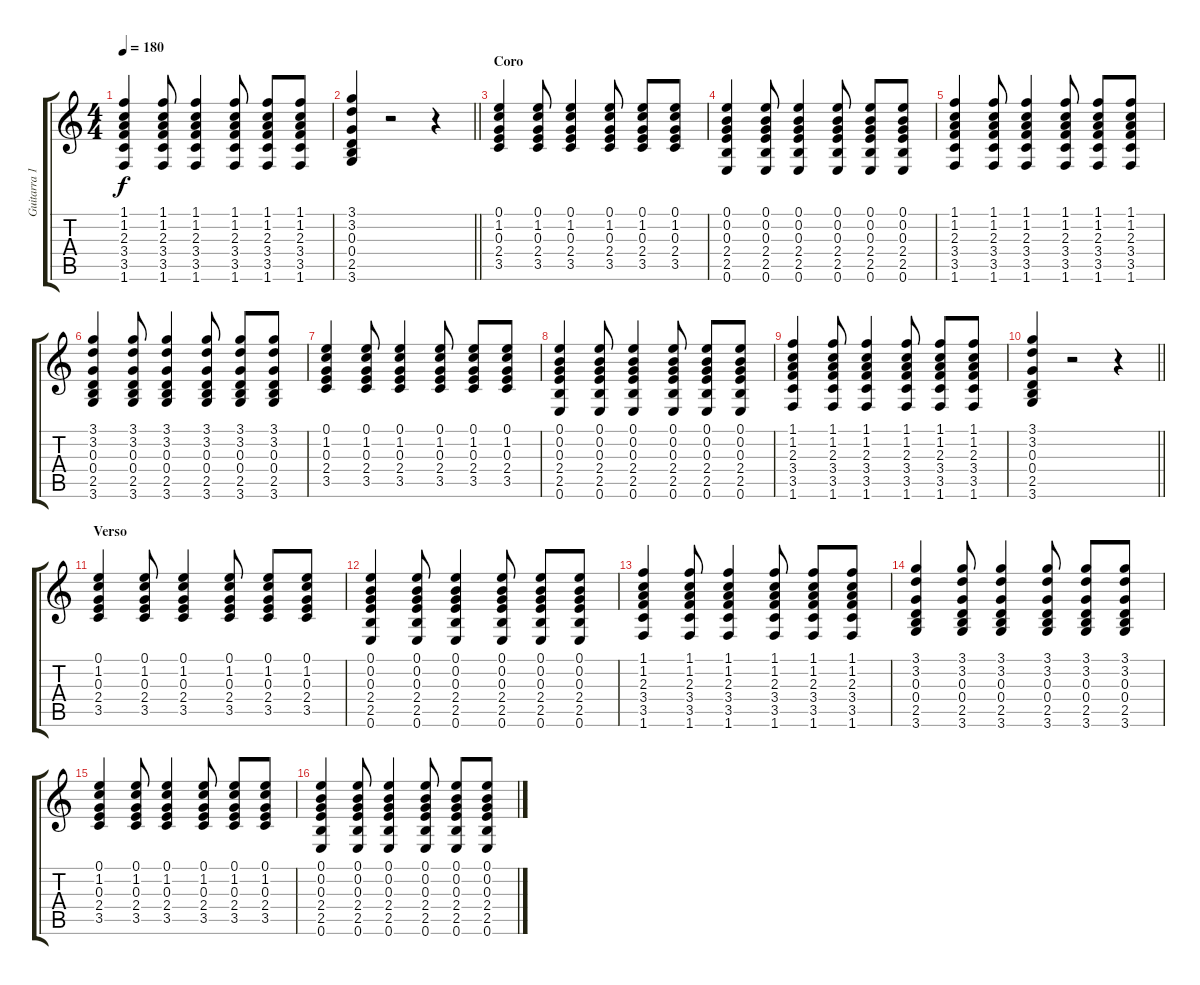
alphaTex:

\track ("Guitarra 1" "Guitarra 1") {instrument acousticguitarnylon}
\staff {score tabs}
\tuning (E4 B3 G3 D3 A2 E2) {hide}
\ts (4 4)
\tempo 180
\clef g2
\ks c
(1.1 1.2 2.3 3.4 3.5 1.6).4{dy f} (1.1 1.2 2.3 3.4 3.5 1.6).8 (1.1 1.2 2.3 3.4 3.5 1.6).4 (1.1 1.2 2.3 3.4 3.5 1.6).8 (1.1 1.2 2.3 3.4 3.5 1.6).8 (1.1 1.2 2.3 3.4 3.5 1.6).8 |
\barLineRight lightlight
(3.1 3.2 0.3 0.4 2.5 3.6).4 r.2 r.4 |
\section ("" "Coro")
(0.1 1.2 0.3 2.4 3.5).4 (0.1 1.2 0.3 2.4 3.5).8 (0.1 1.2 0.3 2.4 3.5).4 (0.1 1.2 0.3 2.4 3.5).8 (0.1 1.2 0.3 2.4 3.5).8 (0.1 1.2 0.3 2.4 3.5).8 |
(0.1 0.2 0.3 2.4 2.5 0.6).4 (0.1 0.2 0.3 2.4 2.5 0.6).8 (0.1 0.2 0.3 2.4 2.5 0.6).4 (0.1 0.2 0.3 2.4 2.5 0.6).8 (0.1 0.2 0.3 2.4 2.5 0.6).8 (0.1 0.2 0.3 2.4 2.5 0.6).8 |
(1.1 1.2 2.3 3.4 3.5 1.6).4 (1.1 1.2 2.3 3.4 3.5 1.6).8 (1.1 1.2 2.3 3.4 3.5 1.6).4 (1.1 1.2 2.3 3.4 3.5 1.6).8 (1.1 1.2 2.3 3.4 3.5 1.6).8 (1.1 1.2 2.3 3.4 3.5 1.6).8 |
(3.1 3.2 0.3 0.4 2.5 3.6).4 (3.1 3.2 0.3 0.4 2.5 3.6).8 (3.1 3.2 0.3 0.4 2.5 3.6).4 (3.1 3.2 0.3 0.4 2.5 3.6).8 (3.1 3.2 0.3 0.4 2.5 3.6).8 (3.1 3.2 0.3 0.4 2.5 3.6).8 |
(0.1 1.2 0.3 2.4 3.5).4 (0.1 1.2 0.3 2.4 3.5).8 (0.1 1.2 0.3 2.4 3.5).4 (0.1 1.2 0.3 2.4 3.5).8 (0.1 1.2 0.3 2.4 3.5).8 (0.1 1.2 0.3 2.4 3.5).8 |
(0.1 0.2 0.3 2.4 2.5 0.6).4 (0.1 0.2 0.3 2.4 2.5 0.6).8 (0.1 0.2 0.3 2.4 2.5 0.6).4 (0.1 0.2 0.3 2.4 2.5 0.6).8 (0.1 0.2 0.3 2.4 2.5 0.6).8 (0.1 0.2 0.3 2.4 2.5 0.6).8 |
(1.1 1.2 2.3 3.4 3.5 1.6).4 (1.1 1.2 2.3 3.4 3.5 1.6).8 (1.1 1.2 2.3 3.4 3.5 1.6).4 (1.1 1.2 2.3 3.4 3.5 1.6).8 (1.1 1.2 2.3 3.4 3.5 1.6).8 (1.1 1.2 2.3 3.4 3.5 1.6).8 |
\barLineRight lightlight
(3.1 3.2 0.3 0.4 2.5 3.6).4 r.2 r.4 |
\section ("" "Verso")
(0.1 1.2 0.3 2.4 3.5).4 (0.1 1.2 0.3 2.4 3.5).8 (0.1 1.2 0.3 2.4 3.5).4 (0.1 1.2 0.3 2.4 3.5).8 (0.1 1.2 0.3 2.4 3.5).8 (0.1 1.2 0.3 2.4 3.5).8 |
(0.1 0.2 0.3 2.4 2.5 0.6).4 (0.1 0.2 0.3 2.4 2.5 0.6).8 (0.1 0.2 0.3 2.4 2.5 0.6).4 (0.1 0.2 0.3 2.4 2.5 0.6).8 (0.1 0.2 0.3 2.4 2.5 0.6).8 (0.1 0.2 0.3 2.4 2.5 0.6).8 |
(1.1 1.2 2.3 3.4 3.5 1.6).4 (1.1 1.2 2.3 3.4 3.5 1.6).8 (1.1 1.2 2.3 3.4 3.5 1.6).4 (1.1 1.2 2.3 3.4 3.5 1.6).8 (1.1 1.2 2.3 3.4 3.5 1.6).8 (1.1 1.2 2.3 3.4 3.5 1.6).8 |
(3.1 3.2 0.3 0.4 2.5 3.6).4 (3.1 3.2 0.3 0.4 2.5 3.6).8 (3.1 3.2 0.3 0.4 2.5 3.6).4 (3.1 3.2 0.3 0.4 2.5 3.6).8 (3.1 3.2 0.3 0.4 2.5 3.6).8 (3.1 3.2 0.3 0.4 2.5 3.6).8 |
(0.1 1.2 0.3 2.4 3.5).4 (0.1 1.2 0.3 2.4 3.5).8 (0.1 1.2 0.3 2.4 3.5).4 (0.1 1.2 0.3 2.4 3.5).8 (0.1 1.2 0.3 2.4 3.5).8 (0.1 1.2 0.3 2.4 3.5).8 |
(0.1 0.2 0.3 2.4 2.5 0.6).4 (0.1 0.2 0.3 2.4 2.5 0.6).8 (0.1 0.2 0.3 2.4 2.5 0.6).4 (0.1 0.2 0.3 2.4 2.5 0.6).8 (0.1 0.2 0.3 2.4 2.5 0.6).8 (0.1 0.2 0.3 2.4 2.5 0.6).8
